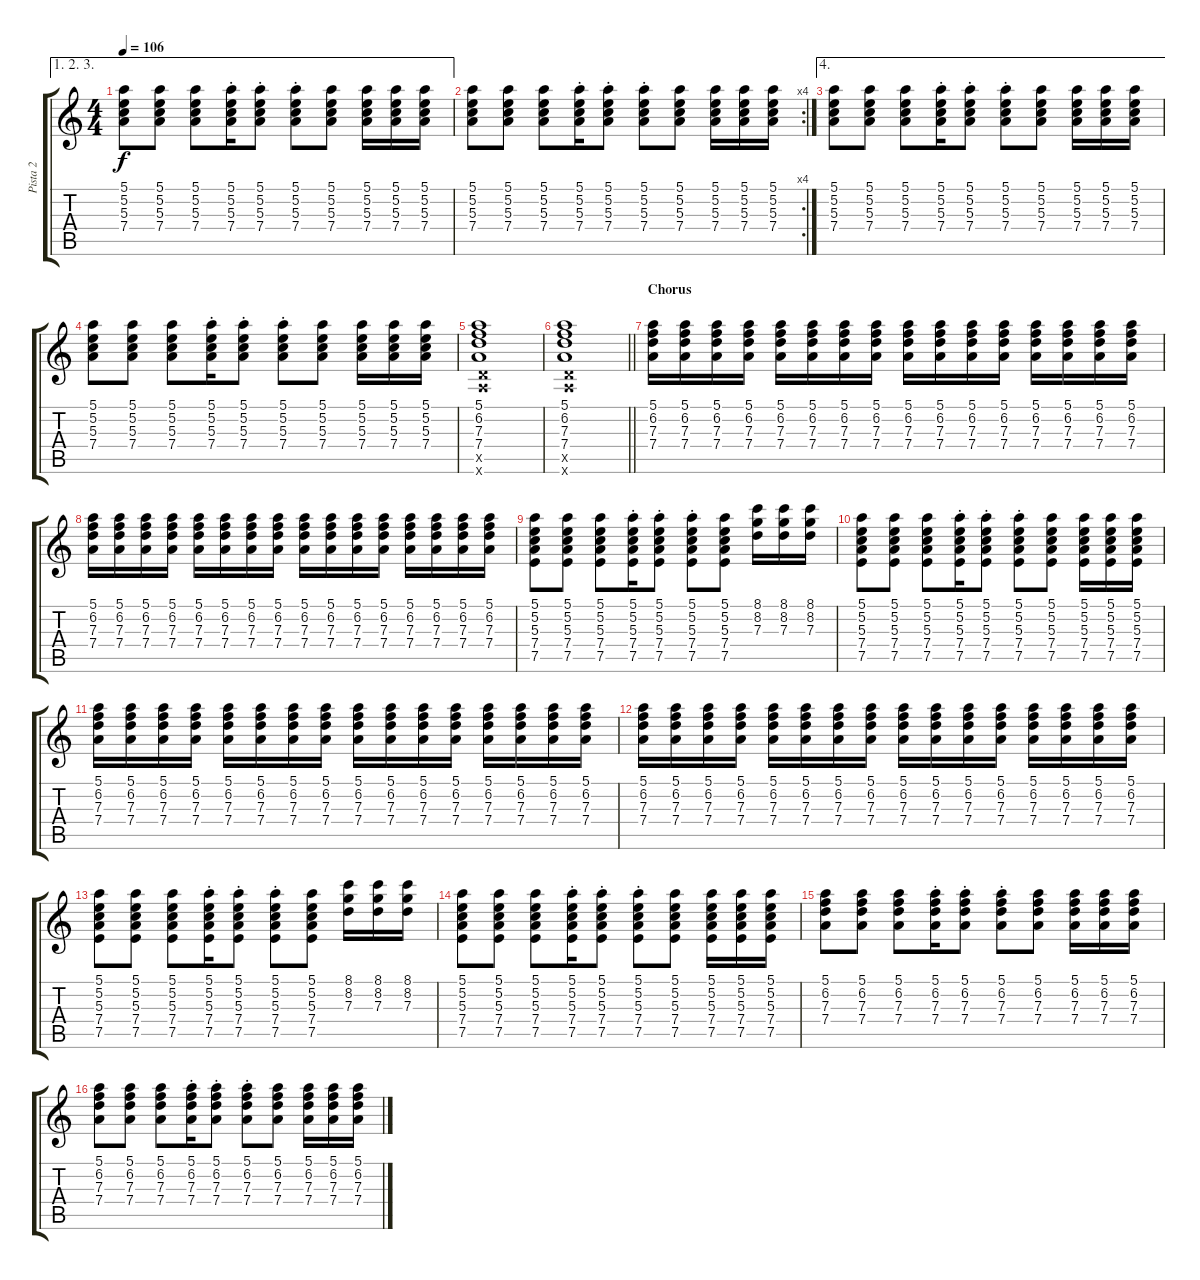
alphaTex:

\track ("Pista 2" "Pista 2") {instrument distortionguitar}
\staff {score tabs}
\tuning (E4 B3 G3 D3 A2 E2) {hide}
\ae (1 2 3)
\ts (4 4)
\tempo 106
\clef g2
\ks c
(5.1 5.2 5.3 7.4).8{dy f} (5.1 5.2 5.3 7.4).8 (5.1 5.2 5.3 7.4).8 (5.1{st} 5.2{st} 5.3{st} 7.4{st}).16 (5.1{st} 5.2{st} 5.3{st} 7.4{st}).8 (5.1{st} 5.2{st} 5.3{st} 7.4{st}).8 (5.1 5.2 5.3 7.4).8 (5.1 5.2 5.3 7.4).16 (5.1 5.2 5.3 7.4).16 (5.1 5.2 5.3 7.4).16 |
\rc 4
(5.1 5.2 5.3 7.4).8 (5.1 5.2 5.3 7.4).8 (5.1 5.2 5.3 7.4).8 (5.1{st} 5.2{st} 5.3{st} 7.4{st}).16 (5.1{st} 5.2{st} 5.3{st} 7.4{st}).8 (5.1{st} 5.2{st} 5.3{st} 7.4{st}).8 (5.1 5.2 5.3 7.4).8 (5.1 5.2 5.3 7.4).16 (5.1 5.2 5.3 7.4).16 (5.1 5.2 5.3 7.4).16 |
\ae 4
(5.1 5.2 5.3 7.4).8 (5.1 5.2 5.3 7.4).8 (5.1 5.2 5.3 7.4).8 (5.1{st} 5.2{st} 5.3{st} 7.4{st}).16 (5.1{st} 5.2{st} 5.3{st} 7.4{st}).8 (5.1{st} 5.2{st} 5.3{st} 7.4{st}).8 (5.1 5.2 5.3 7.4).8 (5.1 5.2 5.3 7.4).16 (5.1 5.2 5.3 7.4).16 (5.1 5.2 5.3 7.4).16 |
(5.1 5.2 5.3 7.4).8 (5.1 5.2 5.3 7.4).8 (5.1 5.2 5.3 7.4).8 (5.1{st} 5.2{st} 5.3{st} 7.4{st}).16 (5.1{st} 5.2{st} 5.3{st} 7.4{st}).8 (5.1{st} 5.2{st} 5.3{st} 7.4{st}).8 (5.1 5.2 5.3 7.4).8 (5.1 5.2 5.3 7.4).16 (5.1 5.2 5.3 7.4).16 (5.1 5.2 5.3 7.4).16 |
(5.1 6.2 7.3 7.4 5.5{x} 5.6{x}).1 |
\barLineRight lightlight
(5.1 6.2 7.3 7.4 5.5{x} 5.6{x}).1 |
\section ("" "Chorus")
(5.1 6.2 7.3 7.4).16 (5.1 6.2 7.3 7.4).16 (5.1 6.2 7.3 7.4).16 (5.1 6.2 7.3 7.4).16 (5.1 6.2 7.3 7.4).16 (5.1 6.2 7.3 7.4).16 (5.1 6.2 7.3 7.4).16 (5.1 6.2 7.3 7.4).16 (5.1 6.2 7.3 7.4).16 (5.1 6.2 7.3 7.4).16 (5.1 6.2 7.3 7.4).16 (5.1 6.2 7.3 7.4).16 (5.1 6.2 7.3 7.4).16 (5.1 6.2 7.3 7.4).16 (5.1 6.2 7.3 7.4).16 (5.1 6.2 7.3 7.4).16 |
(5.1 6.2 7.3 7.4).16 (5.1 6.2 7.3 7.4).16 (5.1 6.2 7.3 7.4).16 (5.1 6.2 7.3 7.4).16 (5.1 6.2 7.3 7.4).16 (5.1 6.2 7.3 7.4).16 (5.1 6.2 7.3 7.4).16 (5.1 6.2 7.3 7.4).16 (5.1 6.2 7.3 7.4).16 (5.1 6.2 7.3 7.4).16 (5.1 6.2 7.3 7.4).16 (5.1 6.2 7.3 7.4).16 (5.1 6.2 7.3 7.4).16 (5.1 6.2 7.3 7.4).16 (5.1 6.2 7.3 7.4).16 (5.1 6.2 7.3 7.4).16 |
(5.1 5.2 5.3 7.4 7.5).8 (5.1 5.2 5.3 7.4 7.5).8 (5.1 5.2 5.3 7.4 7.5).8 (5.1{st} 5.2{st} 5.3{st} 7.4 7.5).16 (5.1{st} 5.2{st} 5.3{st} 7.4 7.5).8 (5.1{st} 5.2{st} 5.3{st} 7.4 7.5).8 (5.1 5.2 5.3 7.4 7.5).8 (8.1 8.2 7.3).16 (8.1 8.2 7.3).16 (8.1 8.2 7.3).16 |
(5.1 5.2 5.3 7.4 7.5).8 (5.1 5.2 5.3 7.4 7.5).8 (5.1 5.2 5.3 7.4 7.5).8 (5.1{st} 5.2{st} 5.3{st} 7.4 7.5).16 (5.1{st} 5.2{st} 5.3{st} 7.4 7.5).8 (5.1{st} 5.2{st} 5.3{st} 7.4 7.5).8 (5.1 5.2 5.3 7.4 7.5).8 (5.1 5.2 5.3 7.4 7.5).16 (5.1 5.2 5.3 7.4 7.5).16 (5.1 5.2 5.3 7.4 7.5).16 |
(5.1 6.2 7.3 7.4).16 (5.1 6.2 7.3 7.4).16 (5.1 6.2 7.3 7.4).16 (5.1 6.2 7.3 7.4).16 (5.1 6.2 7.3 7.4).16 (5.1 6.2 7.3 7.4).16 (5.1 6.2 7.3 7.4).16 (5.1 6.2 7.3 7.4).16 (5.1 6.2 7.3 7.4).16 (5.1 6.2 7.3 7.4).16 (5.1 6.2 7.3 7.4).16 (5.1 6.2 7.3 7.4).16 (5.1 6.2 7.3 7.4).16 (5.1 6.2 7.3 7.4).16 (5.1 6.2 7.3 7.4).16 (5.1 6.2 7.3 7.4).16 |
(5.1 6.2 7.3 7.4).16 (5.1 6.2 7.3 7.4).16 (5.1 6.2 7.3 7.4).16 (5.1 6.2 7.3 7.4).16 (5.1 6.2 7.3 7.4).16 (5.1 6.2 7.3 7.4).16 (5.1 6.2 7.3 7.4).16 (5.1 6.2 7.3 7.4).16 (5.1 6.2 7.3 7.4).16 (5.1 6.2 7.3 7.4).16 (5.1 6.2 7.3 7.4).16 (5.1 6.2 7.3 7.4).16 (5.1 6.2 7.3 7.4).16 (5.1 6.2 7.3 7.4).16 (5.1 6.2 7.3 7.4).16 (5.1 6.2 7.3 7.4).16 |
(5.1 5.2 5.3 7.4 7.5).8 (5.1 5.2 5.3 7.4 7.5).8 (5.1 5.2 5.3 7.4 7.5).8 (5.1{st} 5.2{st} 5.3{st} 7.4 7.5).16 (5.1{st} 5.2{st} 5.3{st} 7.4 7.5).8 (5.1{st} 5.2{st} 5.3{st} 7.4 7.5).8 (5.1 5.2 5.3 7.4 7.5).8 (8.1 8.2 7.3).16 (8.1 8.2 7.3).16 (8.1 8.2 7.3).16 |
(5.1 5.2 5.3 7.4 7.5).8 (5.1 5.2 5.3 7.4 7.5).8 (5.1 5.2 5.3 7.4 7.5).8 (5.1{st} 5.2{st} 5.3{st} 7.4 7.5).16 (5.1{st} 5.2{st} 5.3{st} 7.4 7.5).8 (5.1{st} 5.2{st} 5.3{st} 7.4 7.5).8 (5.1 5.2 5.3 7.4 7.5).8 (5.1 5.2 5.3 7.4 7.5).16 (5.1 5.2 5.3 7.4 7.5).16 (5.1 5.2 5.3 7.4 7.5).16 |
(5.1 6.2 7.3 7.4).8 (5.1 6.2 7.3 7.4).8 (5.1 6.2 7.3 7.4).8 (5.1{st} 6.2{st} 7.3{st} 7.4{st}).16 (5.1{st} 6.2{st} 7.3{st} 7.4{st}).8 (5.1{st} 6.2{st} 7.3{st} 7.4{st}).8 (5.1 6.2 7.3 7.4).8 (5.1 6.2 7.3 7.4).16 (5.1 6.2 7.3 7.4).16 (5.1 6.2 7.3 7.4).16 |
(5.1 6.2 7.3 7.4).8 (5.1 6.2 7.3 7.4).8 (5.1 6.2 7.3 7.4).8 (5.1{st} 6.2{st} 7.3{st} 7.4{st}).16 (5.1{st} 6.2{st} 7.3{st} 7.4{st}).8 (5.1{st} 6.2{st} 7.3{st} 7.4{st}).8 (5.1 6.2 7.3 7.4).8 (5.1 6.2 7.3 7.4).16 (5.1 6.2 7.3 7.4).16 (5.1 6.2 7.3 7.4).16
